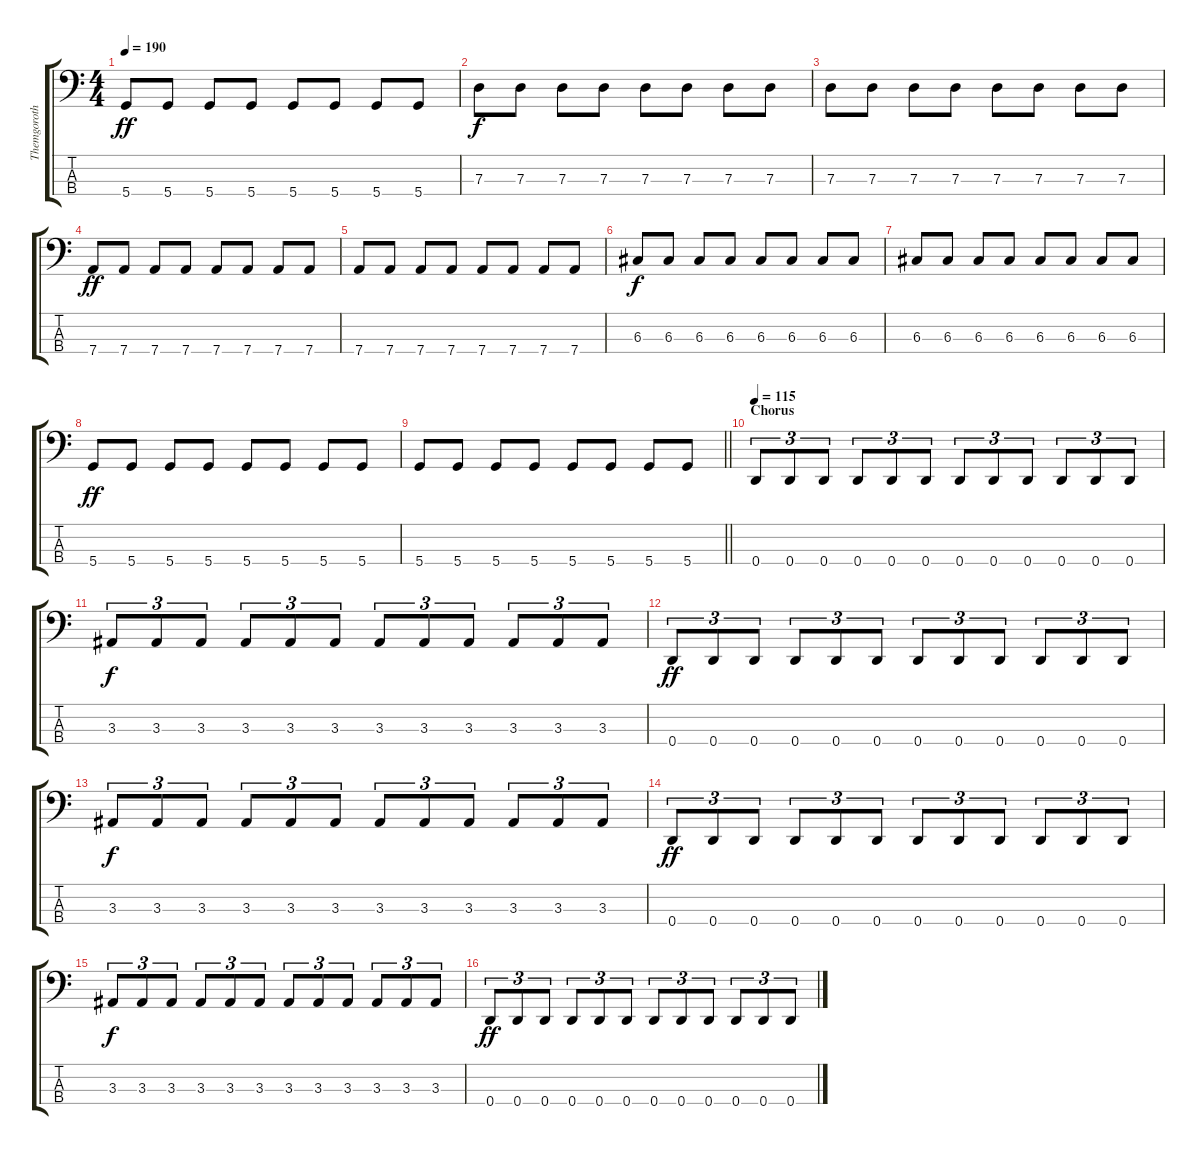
\track ("Themgoroth" "Themgoroth") {instrument electricbassfinger}
\staff {score tabs}
\tuning (F2 C2 G1 D1) {hide}
\ts (4 4)
\tempo 190
\clef f4
\ks c
5.4.8{dy ff} 5.4.8 5.4.8 5.4.8 5.4.8 5.4.8 5.4.8 5.4.8 |
7.3.8{dy f} 7.3.8 7.3.8 7.3.8 7.3.8 7.3.8 7.3.8 7.3.8 |
7.3.8 7.3.8 7.3.8 7.3.8 7.3.8 7.3.8 7.3.8 7.3.8 |
7.4.8{dy ff} 7.4.8 7.4.8 7.4.8 7.4.8 7.4.8 7.4.8 7.4.8 |
7.4.8 7.4.8 7.4.8 7.4.8 7.4.8 7.4.8 7.4.8 7.4.8 |
6.3.8{dy f} 6.3.8 6.3.8 6.3.8 6.3.8 6.3.8 6.3.8 6.3.8 |
6.3.8 6.3.8 6.3.8 6.3.8 6.3.8 6.3.8 6.3.8 6.3.8 |
5.4.8{dy ff} 5.4.8 5.4.8 5.4.8 5.4.8 5.4.8 5.4.8 5.4.8 |
\barLineRight lightlight
5.4.8 5.4.8 5.4.8 5.4.8 5.4.8 5.4.8 5.4.8 5.4.8 |
\section ("" "Chorus")
\tempo 115
0.4.8{tu (3 2)} 0.4.8{tu (3 2)} 0.4.8{tu (3 2)} 0.4.8{tu (3 2)} 0.4.8{tu (3 2)} 0.4.8{tu (3 2)} 0.4.8{tu (3 2)} 0.4.8{tu (3 2)} 0.4.8{tu (3 2)} 0.4.8{tu (3 2)} 0.4.8{tu (3 2)} 0.4.8{tu (3 2)} |
3.3.8{tu (3 2) dy f} 3.3.8{tu (3 2)} 3.3.8{tu (3 2)} 3.3.8{tu (3 2)} 3.3.8{tu (3 2)} 3.3.8{tu (3 2)} 3.3.8{tu (3 2)} 3.3.8{tu (3 2)} 3.3.8{tu (3 2)} 3.3.8{tu (3 2)} 3.3.8{tu (3 2)} 3.3.8{tu (3 2)} |
0.4.8{tu (3 2) dy ff} 0.4.8{tu (3 2)} 0.4.8{tu (3 2)} 0.4.8{tu (3 2)} 0.4.8{tu (3 2)} 0.4.8{tu (3 2)} 0.4.8{tu (3 2)} 0.4.8{tu (3 2)} 0.4.8{tu (3 2)} 0.4.8{tu (3 2)} 0.4.8{tu (3 2)} 0.4.8{tu (3 2)} |
3.3.8{tu (3 2) dy f} 3.3.8{tu (3 2)} 3.3.8{tu (3 2)} 3.3.8{tu (3 2)} 3.3.8{tu (3 2)} 3.3.8{tu (3 2)} 3.3.8{tu (3 2)} 3.3.8{tu (3 2)} 3.3.8{tu (3 2)} 3.3.8{tu (3 2)} 3.3.8{tu (3 2)} 3.3.8{tu (3 2)} |
0.4.8{tu (3 2) dy ff} 0.4.8{tu (3 2)} 0.4.8{tu (3 2)} 0.4.8{tu (3 2)} 0.4.8{tu (3 2)} 0.4.8{tu (3 2)} 0.4.8{tu (3 2)} 0.4.8{tu (3 2)} 0.4.8{tu (3 2)} 0.4.8{tu (3 2)} 0.4.8{tu (3 2)} 0.4.8{tu (3 2)} |
3.3.8{tu (3 2) dy f} 3.3.8{tu (3 2)} 3.3.8{tu (3 2)} 3.3.8{tu (3 2)} 3.3.8{tu (3 2)} 3.3.8{tu (3 2)} 3.3.8{tu (3 2)} 3.3.8{tu (3 2)} 3.3.8{tu (3 2)} 3.3.8{tu (3 2)} 3.3.8{tu (3 2)} 3.3.8{tu (3 2)} |
0.4.8{tu (3 2) dy ff} 0.4.8{tu (3 2)} 0.4.8{tu (3 2)} 0.4.8{tu (3 2)} 0.4.8{tu (3 2)} 0.4.8{tu (3 2)} 0.4.8{tu (3 2)} 0.4.8{tu (3 2)} 0.4.8{tu (3 2)} 0.4.8{tu (3 2)} 0.4.8{tu (3 2)} 0.4.8{tu (3 2)}
